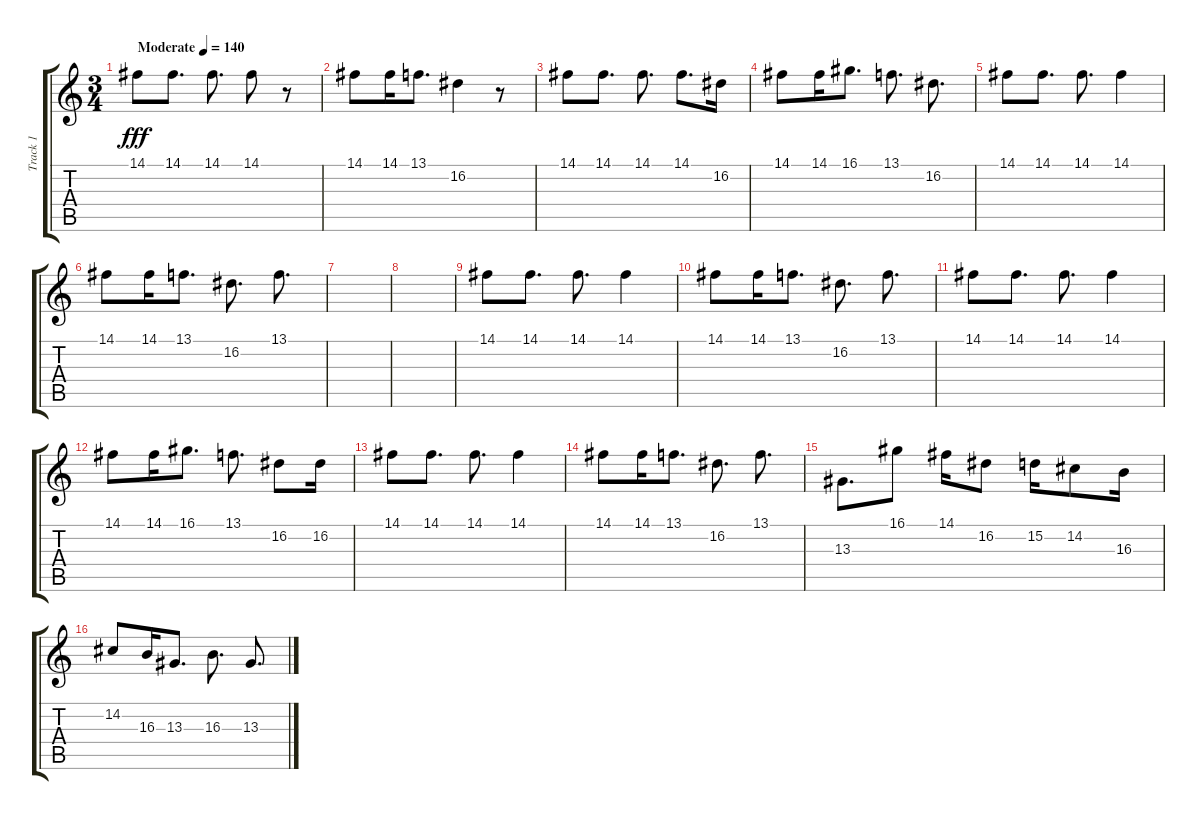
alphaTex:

\track ("Track 1" "Track 1") {instrument acousticgrandpiano}
\staff {score tabs}
\tuning (E4 B3 G3 D3 A2 E2) {hide}
\ts (3 4)
\tempo (140 "Moderate")
\clef g2
\ks c
14.1.8{dy fff instrument acousticgrandpiano} 14.1.8{d} 14.1.8{d} 14.1.8 r.8 |
14.1.8 14.1.16 13.1.8{d} 16.2.4 r.8 |
14.1.8 14.1.8{d} 14.1.8{d} 14.1.8{d} 16.2.16 |
14.1.8 14.1.16 16.1.8{d} 13.1.8{d} 16.2.8{d} |
14.1.8 14.1.8{d} 14.1.8{d} 14.1.4 |
14.1.8 14.1.16 13.1.8{d} 16.2.8{d} 13.1.8{d} |
|
|
14.1.8 14.1.8{d} 14.1.8{d} 14.1.4 |
14.1.8 14.1.16 13.1.8{d} 16.2.8{d} 13.1.8{d} |
14.1.8 14.1.8{d} 14.1.8{d} 14.1.4 |
14.1.8 14.1.16 16.1.8{d} 13.1.8{d} 16.2.8 16.2.16 |
14.1.8 14.1.8{d} 14.1.8{d} 14.1.4 |
14.1.8 14.1.16 13.1.8{d} 16.2.8{d} 13.1.8{d} |
13.3.8{d} 16.1.8 14.1.16 16.2.8 15.2.16 14.2.8 16.3.16 |
14.2.8 16.3.16 13.3.8{d} 16.3.8{d} 13.3.8{d}
